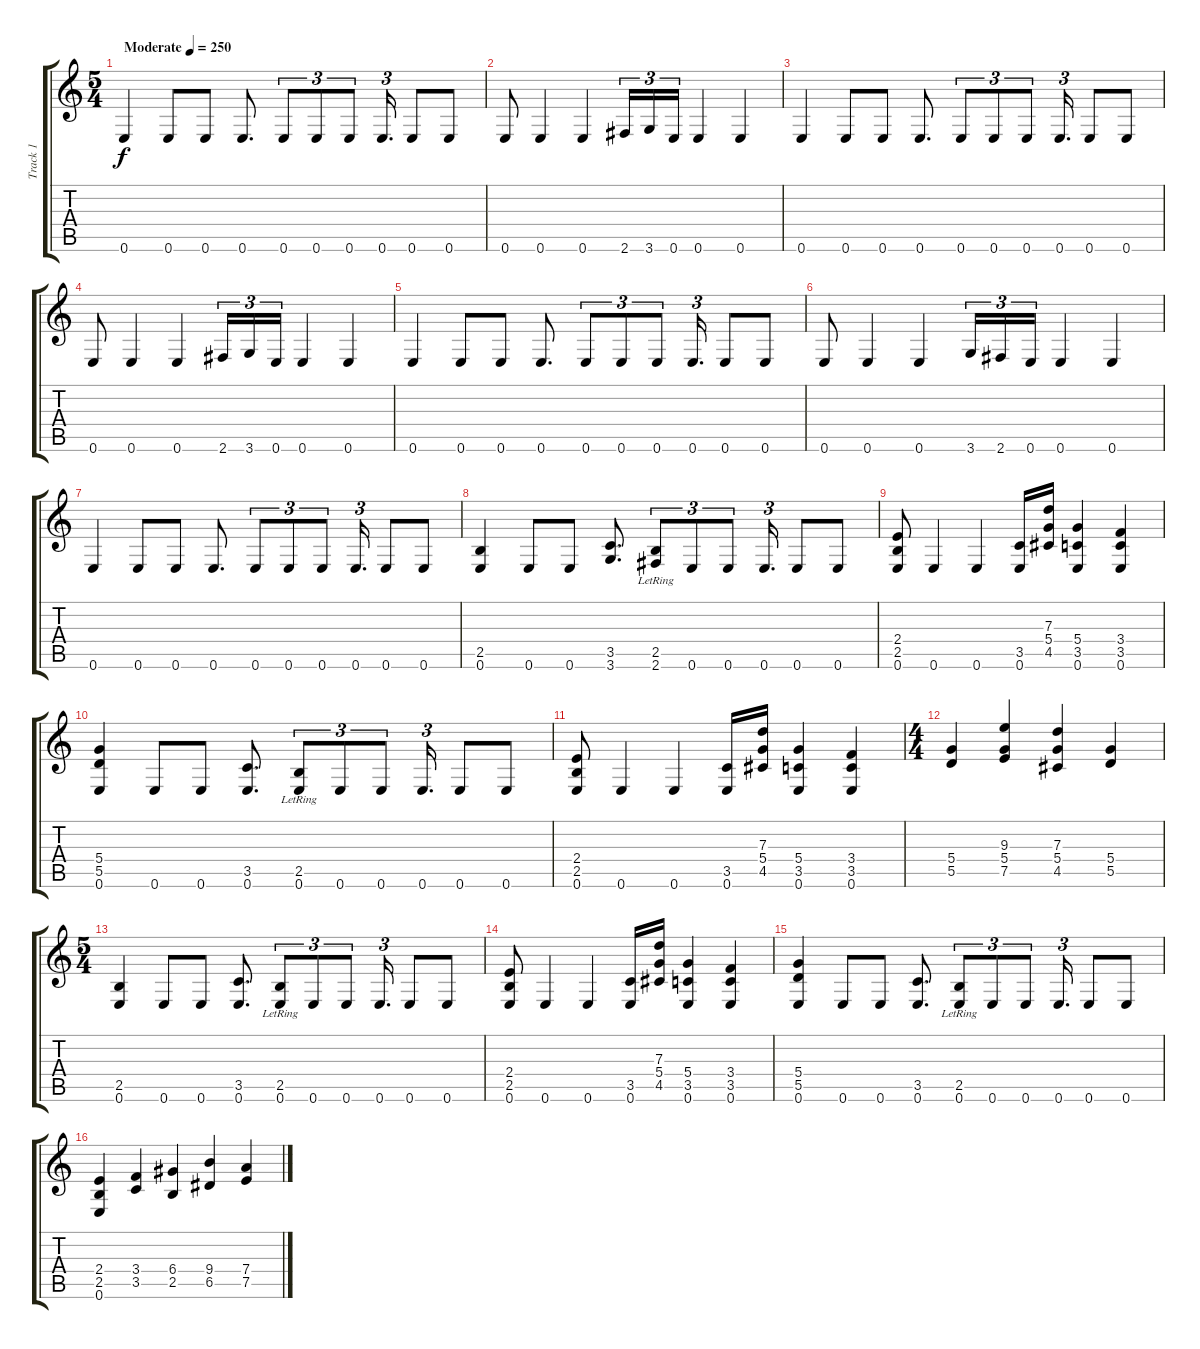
\track ("Track 1" "Track 1") {instrument acousticguitarsteel}
\staff {score tabs}
\tuning (E4 B3 G3 D3 A2 E2) {hide}
\ts (5 4)
\tempo (250 "Moderate")
\clef g2
\ks c
0.6.4{dy f instrument acousticguitarsteel} 0.6.8 0.6.8 0.6.8{d} 0.6.8{tu (3 2)} 0.6.8{tu (3 2)} 0.6.8{tu (3 2)} 0.6.16{d tu (3 2)} 0.6.8 0.6.8 |
0.6.8 0.6.4 0.6.4 2.6.16{tu (3 2)} 3.6.16{tu (3 2)} 0.6.16{tu (3 2)} 0.6.4 0.6.4 |
0.6.4 0.6.8 0.6.8 0.6.8{d} 0.6.8{tu (3 2)} 0.6.8{tu (3 2)} 0.6.8{tu (3 2)} 0.6.16{d tu (3 2)} 0.6.8 0.6.8 |
0.6.8 0.6.4 0.6.4 2.6.16{tu (3 2)} 3.6.16{tu (3 2)} 0.6.16{tu (3 2)} 0.6.4 0.6.4 |
0.6.4 0.6.8 0.6.8 0.6.8{d} 0.6.8{tu (3 2)} 0.6.8{tu (3 2)} 0.6.8{tu (3 2)} 0.6.16{d tu (3 2)} 0.6.8 0.6.8 |
0.6.8 0.6.4 0.6.4 3.6.16{tu (3 2)} 2.6.16{tu (3 2)} 0.6.16{tu (3 2)} 0.6.4 0.6.4 |
0.6.4 0.6.8 0.6.8 0.6.8{d} 0.6.8{tu (3 2)} 0.6.8{tu (3 2)} 0.6.8{tu (3 2)} 0.6.16{d tu (3 2)} 0.6.8 0.6.8 |
(2.5 0.6).4 0.6.8 0.6.8 (3.5 3.6).8{d} (2.5{lr} 2.6).8{tu (3 2)} 0.6.8{tu (3 2)} 0.6.8{tu (3 2)} 0.6.16{d tu (3 2)} 0.6.8 0.6.8 |
(2.4 2.5 0.6).8 0.6.4 0.6.4 (3.5 0.6).16 (7.3 5.4 4.5).16 (5.4 3.5 0.6).4 (3.4 3.5 0.6).4 |
(5.4 5.5 0.6).4 0.6.8 0.6.8 (3.5 0.6).8{d} (2.5{lr} 0.6).8{tu (3 2)} 0.6.8{tu (3 2)} 0.6.8{tu (3 2)} 0.6.16{d tu (3 2)} 0.6.8 0.6.8 |
(2.4 2.5 0.6).8 0.6.4 0.6.4 (3.5 0.6).16 (7.3 5.4 4.5).16 (5.4 3.5 0.6).4 (3.4 3.5 0.6).4 |
\ts (4 4)
(5.4 5.5).4 (9.3 5.4 7.5).4 (7.3 5.4 4.5).4 (5.4 5.5).4 |
\ts (5 4)
(2.5 0.6).4 0.6.8 0.6.8 (3.5 0.6).8{d} (2.5{lr} 0.6).8{tu (3 2)} 0.6.8{tu (3 2)} 0.6.8{tu (3 2)} 0.6.16{d tu (3 2)} 0.6.8 0.6.8 |
(2.4 2.5 0.6).8 0.6.4 0.6.4 (3.5 0.6).16 (7.3 5.4 4.5).16 (5.4 3.5 0.6).4 (3.4 3.5 0.6).4 |
(5.4 5.5 0.6).4 0.6.8 0.6.8 (3.5 0.6).8{d} (2.5{lr} 0.6).8{tu (3 2)} 0.6.8{tu (3 2)} 0.6.8{tu (3 2)} 0.6.16{d tu (3 2)} 0.6.8 0.6.8 |
(2.4 2.5 0.6).4 (3.4 3.5).4 (6.4 2.5).4 (9.4 6.5).4 (7.4 7.5).4
